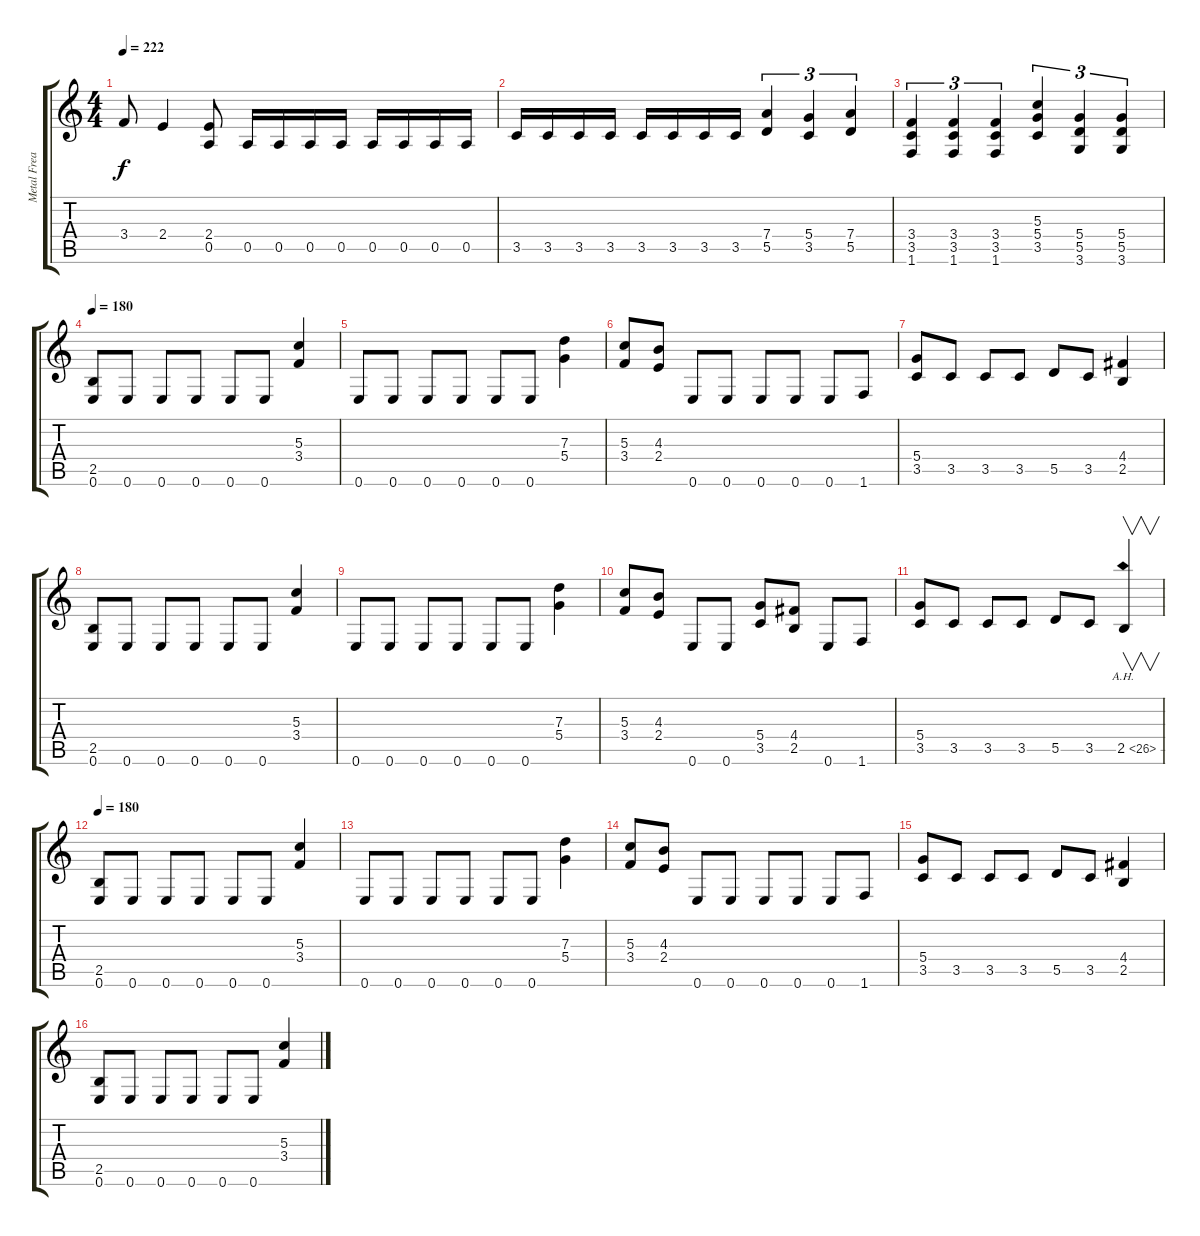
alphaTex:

\track ("Metal Freak" "Metal Frea") {instrument distortionguitar}
\staff {score tabs}
\tuning (E4 B3 G3 D3 A2 E2) {hide}
\ts (4 4)
\tempo 222
\clef g2
\ks c
3.4.8{dy f} 2.4.4 (2.4 0.5).8 0.5.16 0.5.16 0.5.16 0.5.16 0.5.16 0.5.16 0.5.16 0.5.16 |
3.5.16 3.5.16 3.5.16 3.5.16 3.5.16 3.5.16 3.5.16 3.5.16 (7.4 5.5).4{tu (3 2)} (5.4 3.5).4{tu (3 2)} (7.4 5.5).4{tu (3 2)} |
(3.4 3.5 1.6).4{tu (3 2)} (3.4 3.5 1.6).4{tu (3 2)} (3.4 3.5 1.6).4{tu (3 2)} (5.3 5.4 3.5).4{tu (3 2)} (5.4 5.5 3.6).4{tu (3 2)} (5.4 5.5 3.6).4{tu (3 2)} |
\tempo 180
(2.5 0.6).8 0.6.8 0.6.8 0.6.8 0.6.8 0.6.8 (5.3 3.4).4 |
0.6.8 0.6.8 0.6.8 0.6.8 0.6.8 0.6.8 (7.3 5.4).4 |
(5.3 3.4).8 (4.3 2.4).8 0.6.8 0.6.8 0.6.8 0.6.8 0.6.8 1.6.8 |
(5.4 3.5).8 3.5.8 3.5.8 3.5.8 5.5.8 3.5.8 (4.4 2.5).4 |
(2.5 0.6).8 0.6.8 0.6.8 0.6.8 0.6.8 0.6.8 (5.3 3.4).4 |
0.6.8 0.6.8 0.6.8 0.6.8 0.6.8 0.6.8 (7.3 5.4).4 |
(5.3 3.4).8 (4.3 2.4).8 0.6.8 0.6.8 (5.4 3.5).8 (4.4 2.5).8 0.6.8 1.6.8 |
(5.4 3.5).8 3.5.8 3.5.8 3.5.8 5.5.8 3.5.8 2.5{ah 24}.4{v} |
\tempo 180
(2.5 0.6).8 0.6.8 0.6.8 0.6.8 0.6.8 0.6.8 (5.3 3.4).4 |
0.6.8 0.6.8 0.6.8 0.6.8 0.6.8 0.6.8 (7.3 5.4).4 |
(5.3 3.4).8 (4.3 2.4).8 0.6.8 0.6.8 0.6.8 0.6.8 0.6.8 1.6.8 |
(5.4 3.5).8 3.5.8 3.5.8 3.5.8 5.5.8 3.5.8 (4.4 2.5).4 |
(2.5 0.6).8 0.6.8 0.6.8 0.6.8 0.6.8 0.6.8 (5.3 3.4).4
